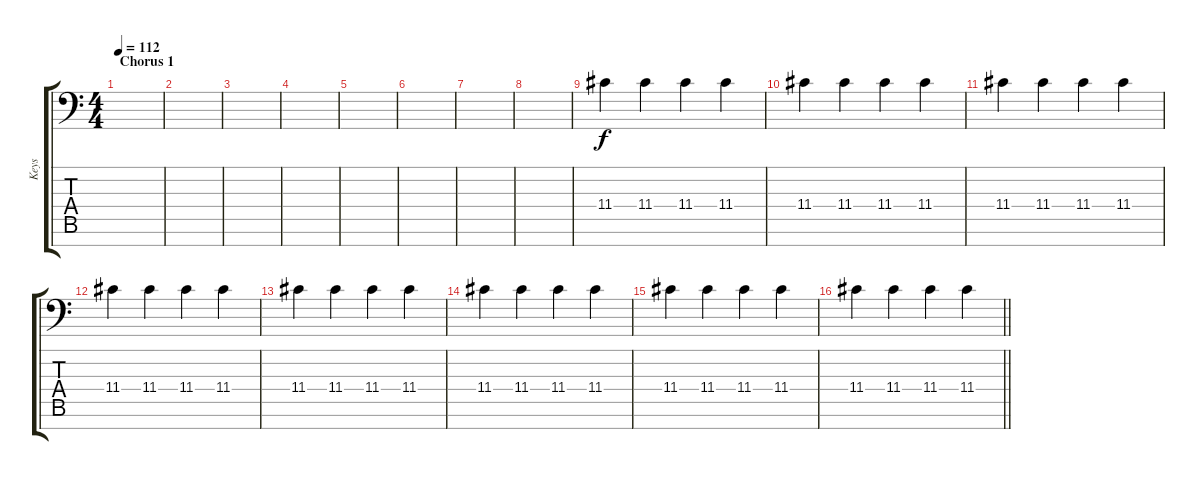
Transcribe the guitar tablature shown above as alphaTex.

\track ("Keys" "Keys") {instrument stringensemble1}
\staff {score tabs}
\tuning (D6 D5 D4 D3 D2 D1 D0) {hide}
\ts (4 4)
\section ("" "Chorus 1")
\tempo 112
\clef f4
\ks c
|
|
|
|
|
|
|
|
11.4.4{volume 11} 11.4.4 11.4.4 11.4.4 |
11.4.4 11.4.4 11.4.4 11.4.4 |
11.4.4 11.4.4 11.4.4 11.4.4 |
11.4.4 11.4.4 11.4.4 11.4.4 |
11.4.4 11.4.4 11.4.4 11.4.4 |
11.4.4 11.4.4 11.4.4 11.4.4 |
11.4.4 11.4.4 11.4.4 11.4.4 |
\barLineRight lightlight
11.4.4 11.4.4 11.4.4 11.4.4
